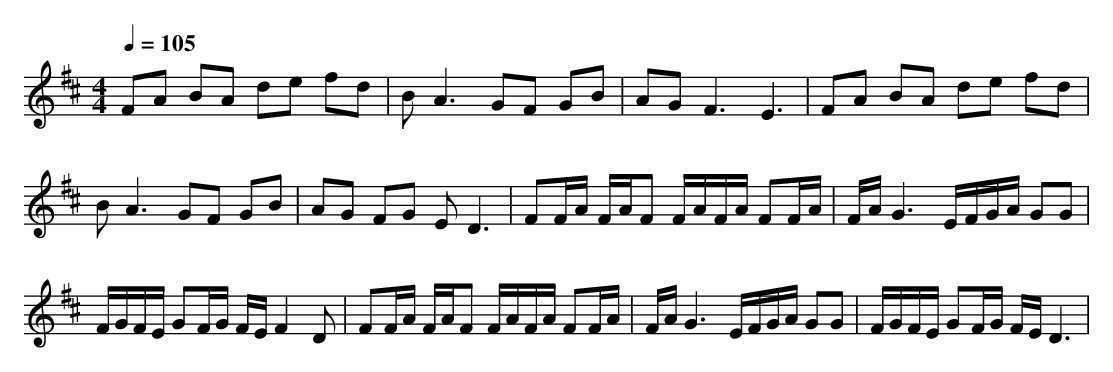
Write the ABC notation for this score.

X:1
T:
M: 4/4
L: 1/8
Q:1/4=105
K:D % 2 sharps
FA BA de fd|B2<A2 GF GB|AG2<F2E3|FA BA de fd|
B2<A2 GF GB|AG FG E2<D2|FF/2A/2 F/2A/2F F/2A/2F/2A/2 FF/2A/2|F/2A/2G3 E/2F/2G/2A/2 GG|
F/2G/2F/2E/2 GF/2G/2 F/2E/2F2D|FF/2A/2 F/2A/2F F/2A/2F/2A/2 FF/2A/2|F/2A/2G3 E/2F/2G/2A/2 GG|F/2G/2F/2E/2 GF/2G/2 F/2E/2D3|
